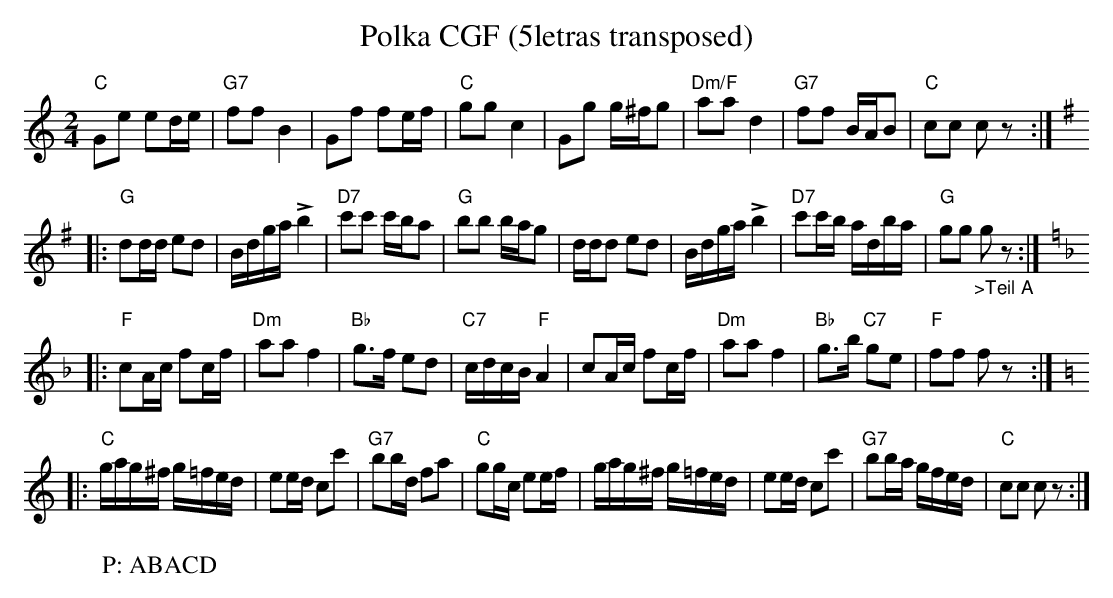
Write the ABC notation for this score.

X:1
T: Polka CGF (5letras transposed)
M:2/4
L:1/16
K:C transpose=3 %%MIDI gchordon
"C"G2e2 e2de | "G7"f2f2B4 | G2f2 f2ef | "C"g2g2c4 | G2g2 g^fg2 | "Dm/F"a2a2d4 | "G7"f2f2 BAB2 | "C"c2c2 c2z2:: [K:G]
"G"d2dd e2d2 | Bdga !>!b4 | "D7"c'2c'2 c'ba2 | "G"b2b2 bag2 | ddd2 e2d2 | Bdga !>!b4 | "D7"c'2c'b adba | "G"g2g2 "_>Teil A"g2z2 :| [K:F]
|: "F"c2Ac f2cf | "Dm"a2a2f4 | "Bb"g3f e2d2 | "C7"cdcB"F"A4 | c2Ac f2cf | "Dm"a2a2f4 | "Bb"g3b "C7"g2e2 | "F"f2f2 f2z2 :: [K:C]
"C"gag^f  g=fed | e2ed c2c'2 | "G7"b2bd f2a2 | "C"g2gc e2ef | gag^f g=fed | e2ed c2c'2 | "G7"b2ba gfed | "C"c2c2 c2z2 :|
W:P: ABACD
